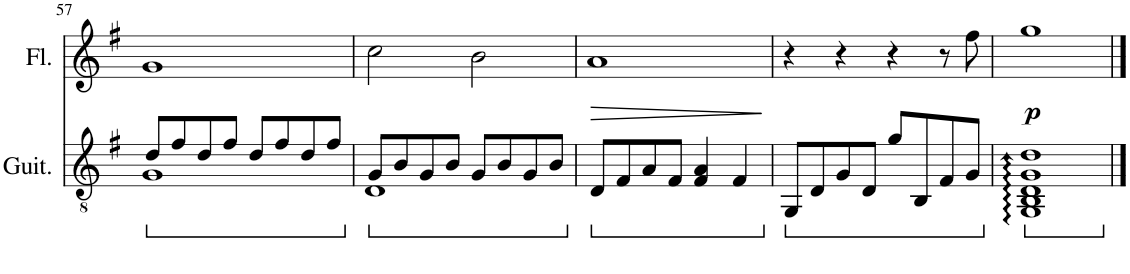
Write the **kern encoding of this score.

**kern	**kern	**dynam
*part2	*part1	*part1
*staff2	*staff1	*staff1
*I"Classical Guitar	*I"Flute	*
*I'Guit.	*I'Fl.	*
!!LO:PB:g=z
*clefGv2	*clefG2	*
*k[f#]	*k[f#]	*
*M4/4	*M4/4	*
*ped	*	*
=57	=57	=57
*^	*	*
8d/L	1G	1g	.
8f#/	.	.	.
8d/	.	.	.
8f#/J	.	.	.
8d/L	.	.	.
8f#/	.	.	.
8d/	.	.	.
8f#/J	.	.	.
=58	=58	=58	=58
*Xped	*	*	*
*ped	*	*	*
8G/L	1D	2cc\	.
8B/	.	.	.
8G/	.	.	.
8B/J	.	.	.
8G/L	.	2b\	.
8B/	.	.	.
8G/	.	.	.
8B/J	.	.	.
*v	*v	*	*
=59	=59	=59
*Xped	*	*
*ped	*	*
!	!	!LO:HP:b
8D/L	1a	>
8F#/	.	.
8A/	.	.
8F#/J	.	.
4F#/ 4A/	.	.
4F#/	.	.
.	.	]
=60	=60	=60
*Xped	*	*
*ped	*	*
8GG/L	4r	.
8D/	.	.
8G/	4r	.
8D/J	.	.
8g/L	4r	.
8BB/	.	.
8F#/	8r	.
8G/J	8ff#\	.
=61	=61	=61
*Xped	*	*
*ped	*	*
!	!	!LO:DY:b
1GG 1BB 1D 1G 1d	1gg	p
*Xped	*	*
==	==	==
*-	*-	*-
